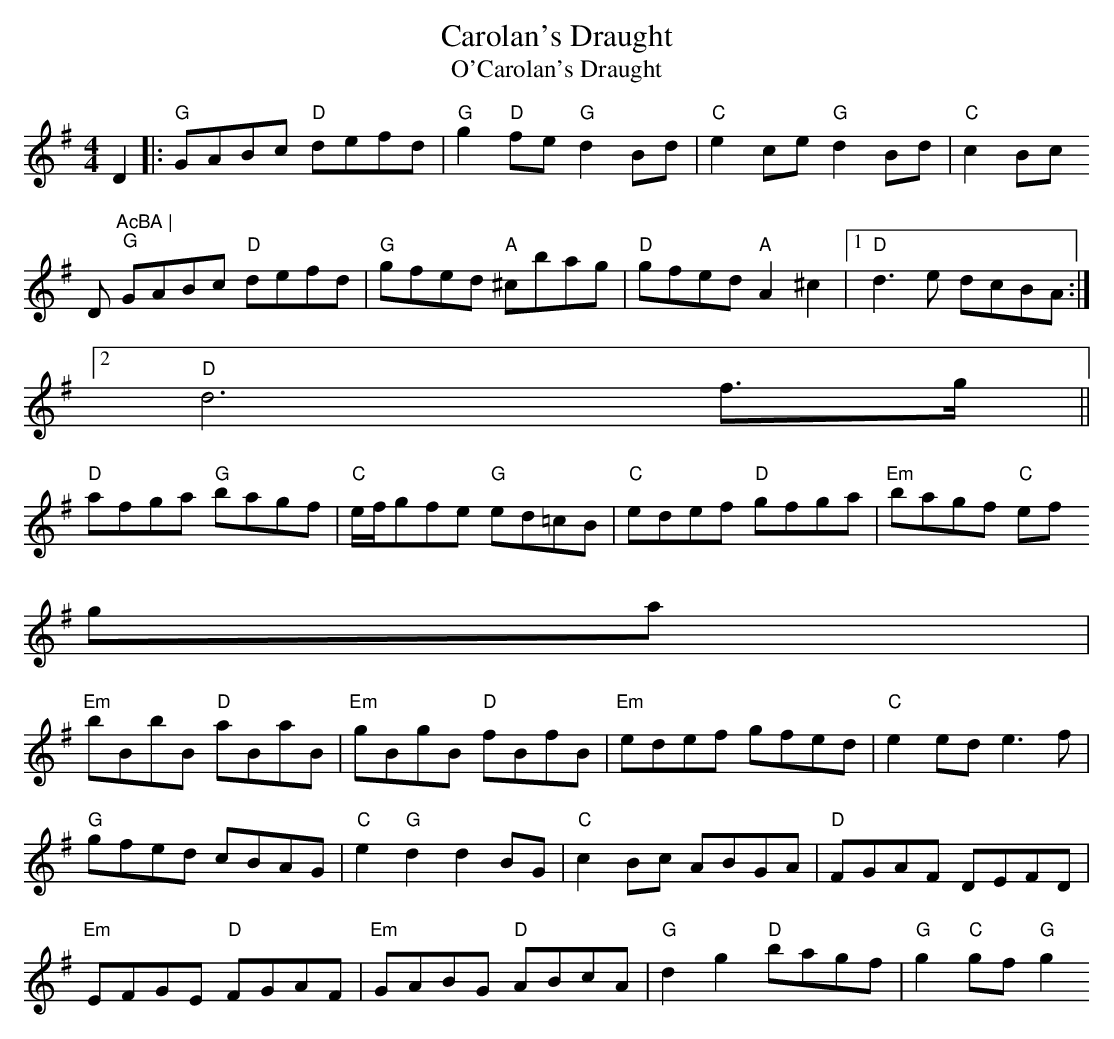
X:1
T:Carolan's Draught
T:O'Carolan's Draught
M:4/4
L:1/8
K:Gmaj
D2 |: "G"GABc "D"defd | "G"g2"D"fe "G"d2Bd | "C"e2ce "G"d2Bd | "C"c2Bc "
D"AcBA |
"G"GABc "D"defd | "G"gfed "A"^cbag | "D"gfed "A"A2^c2 |1 "D"d3e dcBA :|2
 "D"d6 f>g||
"D"afga "G"bagf | "C"e/f/gfe "G"ed=cB | "C"edef "D"gfga | "Em"bagf "C"ef
ga |
"Em"bBbB "D"aBaB | "Em"gBgB "D"fBfB | "Em"edef gfed | "C"e2ed e3f |
"G"gfed cBAG | "C"e2"G"d2 d2BG | "C"c2Bc ABGA | "D"FGAF DEFD |
"Em"EFGE "D"FGAF | "Em"GABG "D"ABcA | "G"d2g2 "D"bagf | "G"g2"C"gf "G"g2
 ||
